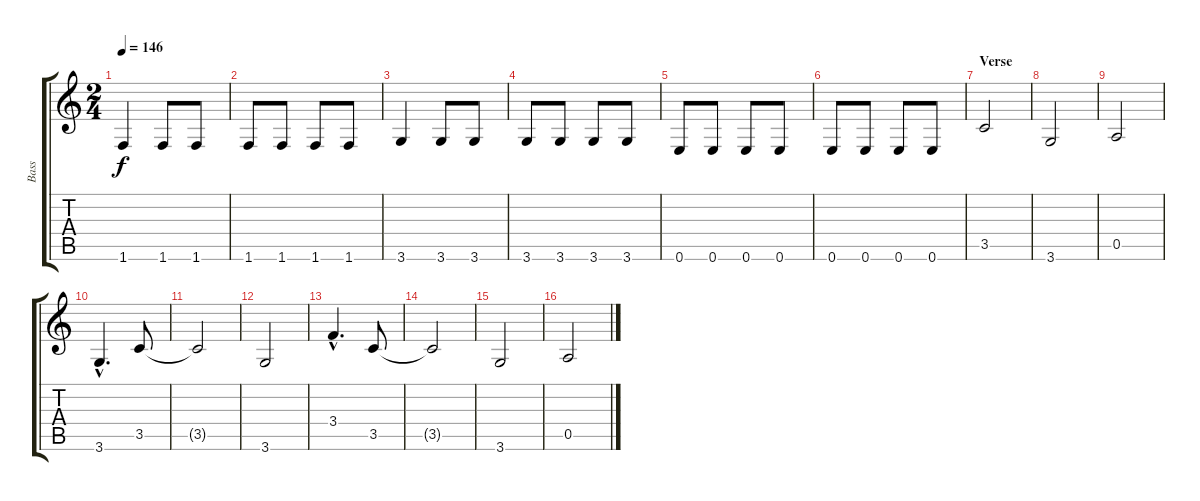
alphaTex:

\track ("Bass" "Bass") {instrument electricbassfinger}
\staff {score tabs}
\tuning (E4 B3 G3 D3 A2 E2) {hide}
\ts (2 4)
\tempo 146
\clef g2
\ks c
1.6.4{dy f} 1.6.8 1.6.8 |
1.6.8 1.6.8 1.6.8 1.6.8 |
3.6.4 3.6.8 3.6.8 |
3.6.8 3.6.8 3.6.8 3.6.8 |
0.6.8 0.6.8 0.6.8 0.6.8 |
0.6.8 0.6.8 0.6.8 0.6.8 |
\section ("" "Verse")
3.5.2 |
3.6.2 |
0.5.2 |
3.6{hac}.4{d} 3.5.8 |
3.5{t}.2 |
3.6.2 |
3.4{hac}.4{d} 3.5.8 |
3.5{t}.2 |
3.6.2 |
0.5.2
